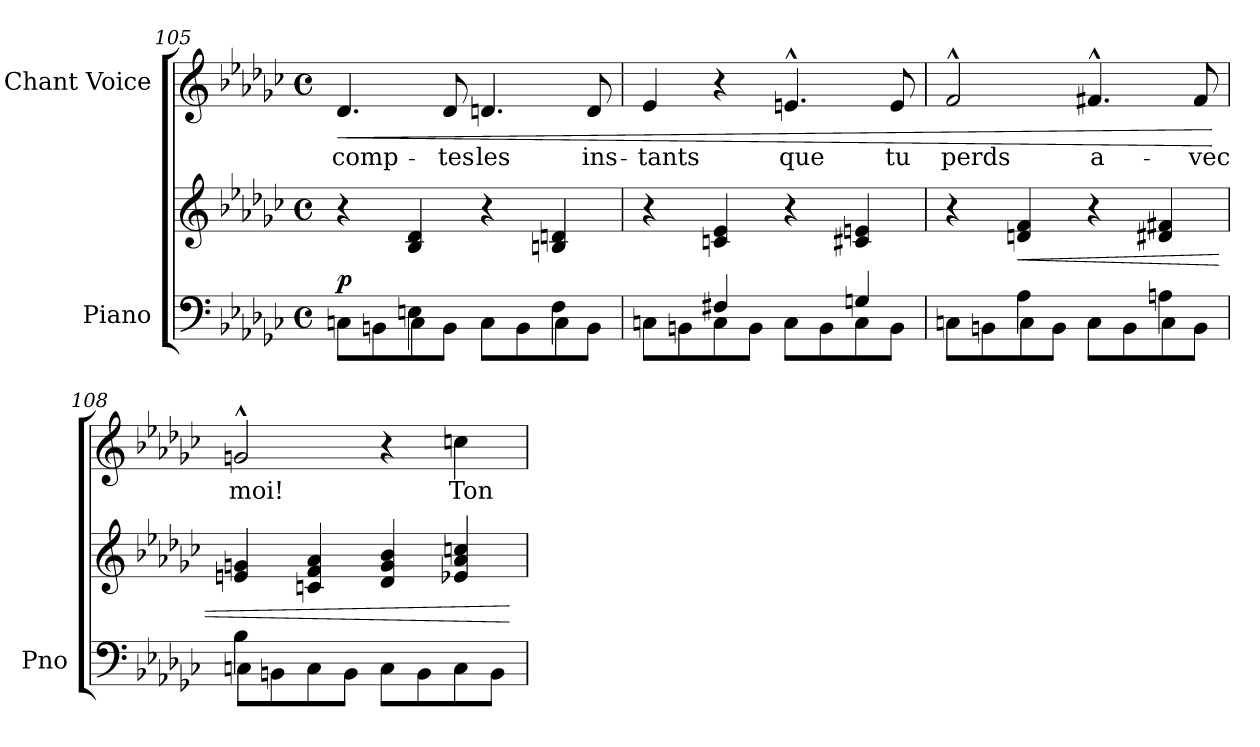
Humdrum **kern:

**kern	**kern	**dynam	**kern	**text	**dynam
*part2	*part2	*part2	*part1	*part1	*part1
*staff3	*staff2	*staff2/3	*staff1	*staff1	*staff1
*I"Piano	*	*	*I"Chant Voice	*	*
*I'Pno	*	*	*	*	*
*clefF4	*clefG2	*	*clefG2	*	*
*k[b-e-a-d-g-c-]	*k[b-e-a-d-g-c-]	*	*k[b-e-a-d-g-c-]	*	*
*M4/4	*M4/4	*	*M4/4	*	*
*met(c)	*met(c)	*	*met(c)	*	*
=105	=105	=105	=105	=105	=105
*^	*	*	*	*	*
!	!	!	!LO:DY:a=2	!	!	!LO:HP:b
4ryy	8Cn\L	4r	p	4.d-/	comp-	<
.	8BBn\	.	.	.	.	.
4En\	8C\	4B-/ 4d-/	.	.	.	.
.	8BB\J	.	.	8d-/	-tes	.
4ryy	8C\L	4r	.	4.dn/	les	.
.	8BB\	.	.	.	.	.
4F\	8C\	4Bn/ 4dn/	.	.	.	.
.	8BB\J	.	.	8d/	ins-	.
=106	=106	=106	=106	=106	=106	=106
4ryy	8Cn\L	4r	.	4e-/	-tants	.
.	8BBn\	.	.	.	.	.
4F#X/	8C\	4cn/ 4e-/	.	4r	.	.
.	8BB\J	.	.	.	.	.
4ryy	8C\L	4r	.	4.en^^/	que	.
.	8BB\	.	.	.	.	.
4Gn/	8C\	4c#X/ 4en/	.	.	.	.
.	8BB\J	.	.	8e/	tu	.
=107	=107	=107	=107	=107	=107	=107
4ryy	8Cn\L	4r	.	2f^^/	perds	.
.	8BBn\	.	.	.	.	.
!	!	!	!LO:HP:b	!	!	!
4A-\	8C\	4dn/ 4f/	<	.	.	.
.	8BB\J	.	.	.	.	.
4ryy	8C\L	4r	.	4.f#X^^/	a-	.
.	8BB\	.	.	.	.	.
4An\	8C\	4d#X/ 4f#X/	.	.	.	.
.	8BB\J	.	.	8f#/	-vec	.
*v	*v	*	*	*	*	*
.	.	.	.	.	[
=108	=108	=108	=108	=108	=108
*^	*	*	*	*	*
4B-\	8Cn\L	4en/ 4gn/	.	2gn^^/	moi!	.
.	8BBn\	.	.	.	.	.
2.ryy	8C\	4cn/ 4f/ 4a-/	.	.	.	.
.	8BB\J	.	.	.	.	.
.	8C\L	4d-/ 4g/ 4b-/	.	4r	.	.
.	8BB\	.	.	.	.	.
.	8C\	4e-X/ 4a-/ 4ccn/	.	4ccn\	Ton	.
.	8BB\J	.	.	.	.	.
*v	*v	*	*	*	*	*
.	.	[	.	.	.
=	=	=	=	=	=
*-	*-	*-	*-	*-	*-
